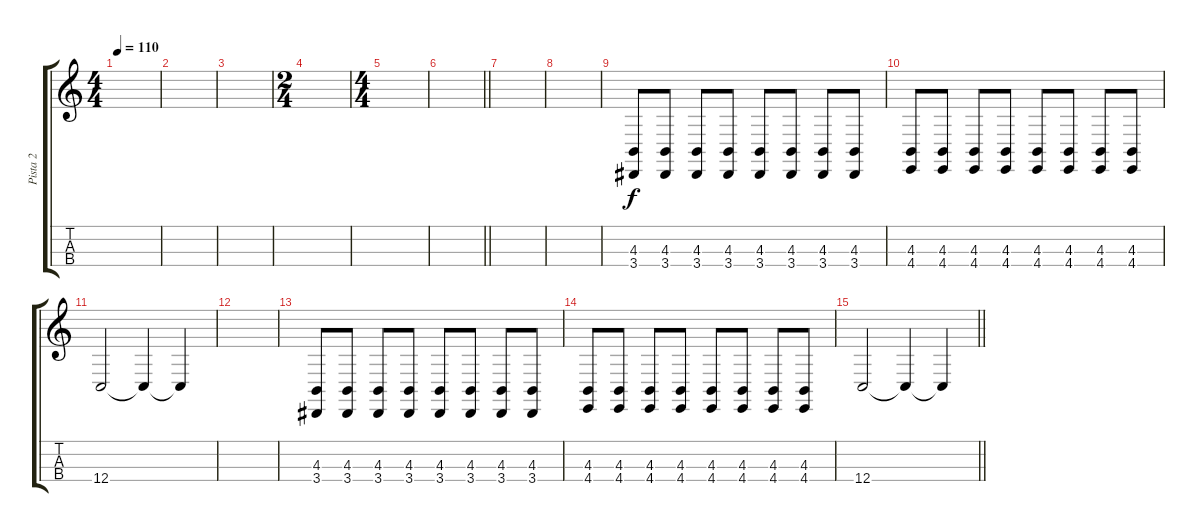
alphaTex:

\track ("Pista 2" "Pista 2") {instrument cello}
\staff {score tabs}
\tuning (A3 D3 G2 C2) {hide}
\ts (4 4)
\tempo 110
\clef g2
\ks c
|
|
|
\ts (2 4)
|
\ts (4 4)
|
\barLineRight lightlight
|
|
|
(4.3 3.4).8{volume 8} (4.3 3.4).8 (4.3 3.4).8 (4.3 3.4).8 (4.3 3.4).8 (4.3 3.4).8 (4.3 3.4).8 (4.3 3.4).8 |
(4.3 4.4).8 (4.3 4.4).8 (4.3 4.4).8 (4.3 4.4).8 (4.3 4.4).8 (4.3 4.4).8 (4.3 4.4).8 (4.3 4.4).8 |
12.4.2 12.4{t}.4 12.4{t}.4 |
|
(4.3 3.4).8 (4.3 3.4).8 (4.3 3.4).8 (4.3 3.4).8 (4.3 3.4).8 (4.3 3.4).8 (4.3 3.4).8 (4.3 3.4).8 |
(4.3 4.4).8 (4.3 4.4).8 (4.3 4.4).8 (4.3 4.4).8 (4.3 4.4).8 (4.3 4.4).8 (4.3 4.4).8 (4.3 4.4).8 |
\barLineRight lightlight
12.4.2{volume 9} 12.4{t}.4 12.4{t}.4
